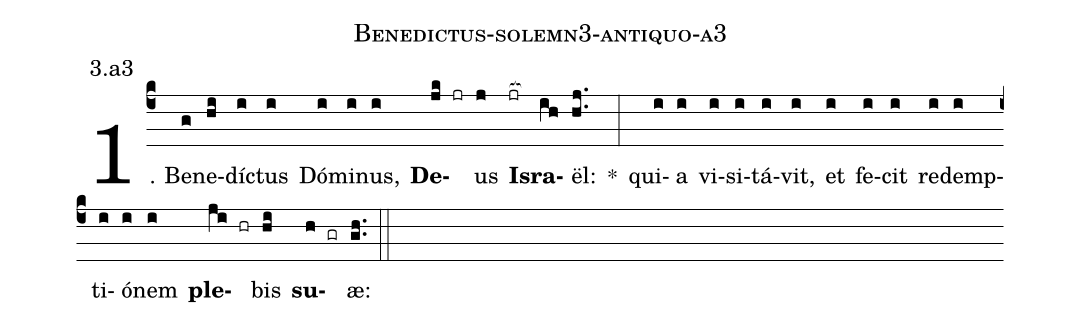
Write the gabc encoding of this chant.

name: Benedictus-solemn3-antiquo-a3;
annotation: 3.a3;
%%
(c4)1. Be(g)ne(hi)díc(i)tus(i) Dó(i)mi(i)nus,(i) <b>De</b>(jk jr)us(j) <b>Is</b>(jr[ocb:1{])<b>ra</b>(ih[ocb:0}])ël:(hj..) *(:) qui(i)a(i) vi(i)si(i)tá(i)vit,(i) et(i) fe(i)cit(i) red(i)emp(i)ti(i)ó(i)nem(i) <b>ple</b>(ji hr)bis(hi) <b>su</b>(h gr)æ:(gh..) (::)
